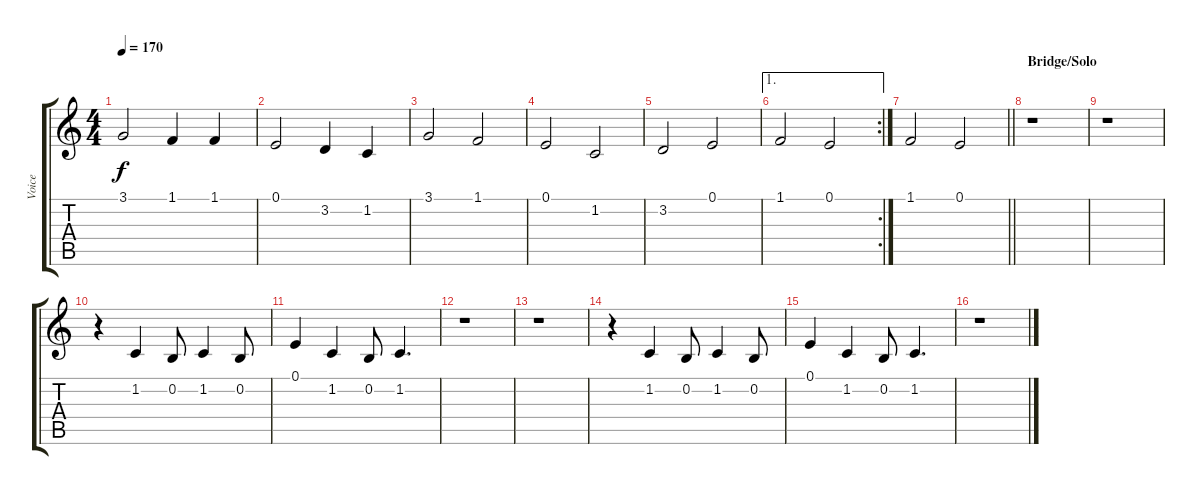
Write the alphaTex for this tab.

\track ("Voice" "Voice") {instrument lead2sawtooth}
\staff {score tabs}
\tuning (E4 B3 G3 D3 A2 E2) {hide}
\ts (4 4)
\tempo 170
\clef g2
\ks c
3.1.2{dy f} 1.1.4 1.1.4 |
0.1.2 3.2.4 1.2.4 |
3.1.2 1.1.2 |
0.1.2 1.2.2 |
3.2.2 0.1.2 |
\ae 1
\rc 2
1.1.2 0.1.2 |
\barLineRight lightlight
1.1.2 0.1.2 |
\section ("" "Bridge/Solo")
r.1 |
r.1 |
r.4 1.2.4 0.2.8 1.2.4 0.2.8 |
0.1.4 1.2.4 0.2.8 1.2.4{d} |
r.1 |
r.1 |
r.4 1.2.4 0.2.8 1.2.4 0.2.8 |
0.1.4 1.2.4 0.2.8 1.2.4{d} |
r.1
